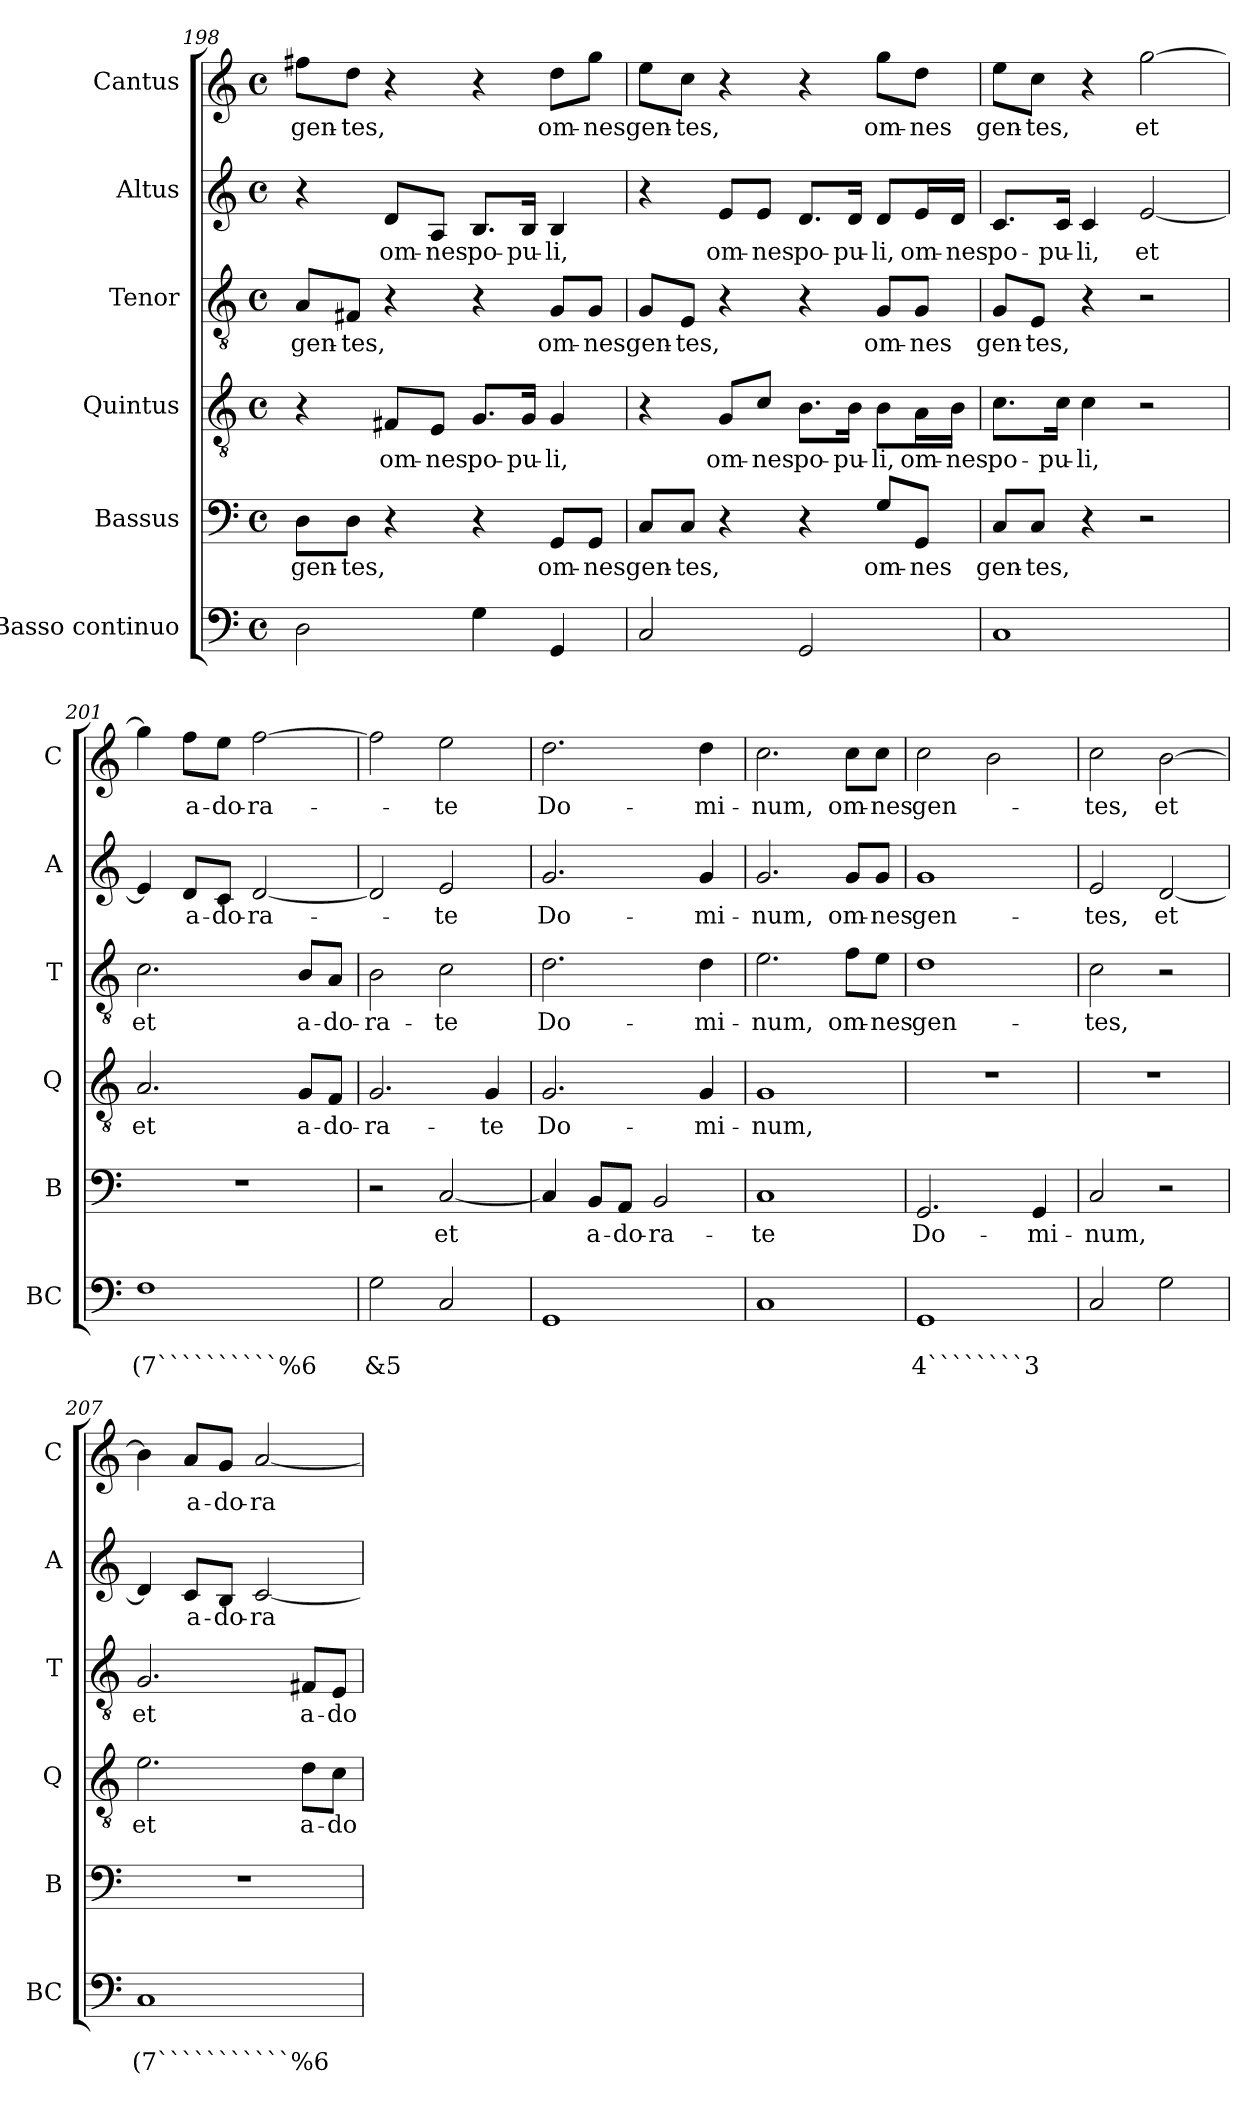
**kern	**text	**text	**kern	**text	**kern	**text	**kern	**text	**kern	**text	**kern	**text
*part6	*part6	*part6	*part5	*part5	*part4	*part4	*part3	*part3	*part2	*part2	*part1	*part1
*staff6	*staff6	*staff6	*staff5	*staff5	*staff4	*staff4	*staff3	*staff3	*staff2	*staff2	*staff1	*staff1
*I"Basso continuo	*	*	*I"Bassus	*	*I"Quintus	*	*I"Tenor	*	*I"Altus	*	*I"Cantus	*
*I'BC	*	*	*I'B	*	*I'Q	*	*I'T	*	*I'A	*	*I'C	*
*clefF4	*	*	*clefF4	*	*clefGv2	*	*clefGv2	*	*clefG2	*	*clefG2	*
*ITrd7c12	*	*	*	*	*	*	*	*	*	*	*	*
*k[]	*	*	*k[]	*	*k[]	*	*k[]	*	*k[]	*	*k[]	*
*C:	*	*	*C:	*	*C:	*	*C:	*	*C:	*	*C:	*
*M4/4	*	*	*M4/4	*	*M4/4	*	*M4/4	*	*M4/4	*	*M4/4	*
*met(c)	*	*	*met(c)	*	*met(c)	*	*met(c)	*	*met(c)	*	*met(c)	*
=198	=198	=198	=198	=198	=198	=198	=198	=198	=198	=198	=198	=198
!	!	!	!	!LO:LY:b	!	!	!	!LO:LY:b	!	!	!	!LO:LY:b
2DD\	.	.	8D\L	gen-	4r	.	8A/L	gen-	4r	.	8ff#X\L	gen-
!	!	!	!	!LO:LY:b	!	!	!	!LO:LY:b	!	!	!	!LO:LY:b
.	.	.	8D\J	-tes,	.	.	8F#X/J	-tes,	.	.	8dd\J	-tes,
!	!	!	!	!	!	!LO:LY:b	!	!	!	!LO:LY:b	!	!
.	.	.	4r	.	8F#X/L	om-	4r	.	8d/L	om-	4r	.
!	!	!	!	!	!	!LO:LY:b	!	!	!	!LO:LY:b	!	!
.	.	.	.	.	8E/J	-nes	.	.	8A/J	-nes	.	.
!	!	!	!	!	!	!LO:LY:b	!	!	!	!LO:LY:b	!	!
4GG\	.	.	4r	.	8.G/L	po-	4r	.	8.B/L	po-	4r	.
!	!	!	!	!	!	!LO:LY:b	!	!	!	!LO:LY:b	!	!
.	.	.	.	.	16G/Jk	-pu-	.	.	16B/Jk	-pu-	.	.
!	!	!	!	!LO:LY:b	!	!LO:LY:b	!	!LO:LY:b	!	!LO:LY:b	!	!LO:LY:b
4GGG/	.	.	8GG/L	om-	4G/	-li,	8G/L	om-	4B/	-li,	8dd\L	om-
!	!	!	!	!LO:LY:b	!	!	!	!LO:LY:b	!	!	!	!LO:LY:b
.	.	.	8GG/J	-nes	.	.	8G/J	-nes	.	.	8gg\J	-nes
!!LO:LB:g=z
=199	=199	=199	=199	=199	=199	=199	=199	=199	=199	=199	=199	=199
!	!	!	!	!LO:LY:b	!	!	!	!LO:LY:b	!	!	!	!LO:LY:b
2CC/	.	.	8C/L	gen-	4r	.	8G/L	gen-	4r	.	8ee\L	gen-
!	!	!	!	!LO:LY:b	!	!	!	!LO:LY:b	!	!	!	!LO:LY:b
.	.	.	8C/J	-tes,	.	.	8E/J	-tes,	.	.	8cc\J	-tes,
!	!	!	!	!	!	!LO:LY:b	!	!	!	!LO:LY:b	!	!
.	.	.	4r	.	8G/L	om-	4r	.	8e/L	om-	4r	.
!	!	!	!	!	!	!LO:LY:b	!	!	!	!LO:LY:b	!	!
.	.	.	.	.	8c/J	-nes	.	.	8e/J	-nes	.	.
!	!	!	!	!	!	!LO:LY:b	!	!	!	!LO:LY:b	!	!
2GGG/	.	.	4r	.	8.B\L	po-	4r	.	8.d/L	po-	4r	.
!	!	!	!	!	!	!LO:LY:b	!	!	!	!LO:LY:b	!	!
.	.	.	.	.	16B\Jk	-pu-	.	.	16d/Jk	-pu-	.	.
!	!	!	!	!LO:LY:b	!	!LO:LY:b	!	!LO:LY:b	!	!LO:LY:b	!	!LO:LY:b
.	.	.	8G/L	om-	8B\L	-li,	8G/L	om-	8d/L	-li,	8gg\L	om-
!	!	!	!	!LO:LY:b	!	!LO:LY:b	!	!LO:LY:b	!	!LO:LY:b	!	!LO:LY:b
.	.	.	8GG/J	-nes	16A\L	om-	8G/J	-nes	16e/L	om-	8dd\J	-nes
!	!	!	!	!	!	!LO:LY:b	!	!	!	!LO:LY:b	!	!
.	.	.	.	.	16B\JJ	-nes	.	.	16d/JJ	-nes	.	.
=200	=200	=200	=200	=200	=200	=200	=200	=200	=200	=200	=200	=200
!	!	!	!	!LO:LY:b	!	!LO:LY:b	!	!LO:LY:b	!	!LO:LY:b	!	!LO:LY:b
1CC	.	.	8C/L	gen-	8.c\L	po-	8G/L	gen-	8.c/L	po-	8ee\L	gen-
!	!	!	!	!LO:LY:b	!	!	!	!LO:LY:b	!	!	!	!LO:LY:b
.	.	.	8C/J	-tes,	.	.	8E/J	-tes,	.	.	8cc\J	-tes,
!	!	!	!	!	!	!LO:LY:b	!	!	!	!LO:LY:b	!	!
.	.	.	.	.	16c\Jk	-pu-	.	.	16c/Jk	-pu-	.	.
!	!	!	!	!	!	!LO:LY:b	!	!	!	!LO:LY:b	!	!
.	.	.	4r	.	4c\	-li,	4r	.	4c/	-li,	4r	.
!	!	!	!	!	!	!	!	!	!	!LO:LY:b	!	!LO:LY:b
.	.	.	2r	.	2r	.	2r	.	[2e/	et	[2gg\	et
=201	=201	=201	=201	=201	=201	=201	=201	=201	=201	=201	=201	=201
!	!	!LO:LY:b	!	!	!	!LO:LY:b	!	!LO:LY:b	!	!	!	!
1FF	.	(7``````````%6	1r	.	2.A/	et	2.c\	et	4e/]	.	4gg\]	.
!	!	!	!	!	!	!	!	!	!	!LO:LY:b	!	!LO:LY:b
.	.	.	.	.	.	.	.	.	8d/L	a-	8ff\L	a-
!	!	!	!	!	!	!	!	!	!	!LO:LY:b	!	!LO:LY:b
.	.	.	.	.	.	.	.	.	8c/J	-do-	8ee\J	-do-
!	!	!	!	!	!	!	!	!	!	!LO:LY:b	!	!LO:LY:b
.	.	.	.	.	.	.	.	.	[2d/	-ra-	[2ff\	-ra-
!	!	!	!	!	!	!LO:LY:b	!	!LO:LY:b	!	!	!	!
.	.	.	.	.	8G/L	a-	8B/L	a-	.	.	.	.
!	!	!	!	!	!	!LO:LY:b	!	!LO:LY:b	!	!	!	!
.	.	.	.	.	8F/J	-do-	8A/J	-do-	.	.	.	.
=202	=202	=202	=202	=202	=202	=202	=202	=202	=202	=202	=202	=202
!	!	!LO:LY:b	!	!	!	!LO:LY:b	!	!LO:LY:b	!	!	!	!
2GG\	.	&5	2r	.	2.G/	-ra-	2B\	-ra-	2d/]	.	2ff\]	.
!	!	!	!	!LO:LY:b	!	!	!	!LO:LY:b	!	!LO:LY:b	!	!LO:LY:b
2CC/	.	.	[2C/	et	.	.	2c\	-te	2e/	-te	2ee\	-te
!	!	!	!	!	!	!LO:LY:b	!	!	!	!	!	!
.	.	.	.	.	4G/	-te	.	.	.	.	.	.
=203	=203	=203	=203	=203	=203	=203	=203	=203	=203	=203	=203	=203
!	!	!	!	!	!	!LO:LY:b	!	!LO:LY:b	!	!LO:LY:b	!	!LO:LY:b
1GGG	.	.	4C/]	.	2.G/	Do-	2.d\	Do-	2.g/	Do-	2.dd\	Do-
!	!	!	!	!LO:LY:b	!	!	!	!	!	!	!	!
.	.	.	8BB/L	a-	.	.	.	.	.	.	.	.
!	!	!	!	!LO:LY:b	!	!	!	!	!	!	!	!
.	.	.	8AA/J	-do-	.	.	.	.	.	.	.	.
!	!	!	!	!LO:LY:b	!	!	!	!	!	!	!	!
.	.	.	2BB/	-ra-	.	.	.	.	.	.	.	.
!	!	!	!	!	!	!LO:LY:b	!	!LO:LY:b	!	!LO:LY:b	!	!LO:LY:b
.	.	.	.	.	4G/	-mi-	4d\	-mi-	4g/	-mi-	4dd\	-mi-
!!LO:LB:g=z
=204	=204	=204	=204	=204	=204	=204	=204	=204	=204	=204	=204	=204
!	!	!	!	!LO:LY:b	!	!LO:LY:b	!	!LO:LY:b	!	!LO:LY:b	!	!LO:LY:b
1CC	.	.	1C	-te	1G	-num,	2.e\	-num,	2.g/	-num,	2.cc\	-num,
!	!	!	!	!	!	!	!	!LO:LY:b	!	!LO:LY:b	!	!LO:LY:b
.	.	.	.	.	.	.	8f\L	om-	8g/L	om-	8cc\L	om-
!	!	!	!	!	!	!	!	!LO:LY:b	!	!LO:LY:b	!	!LO:LY:b
.	.	.	.	.	.	.	8e\J	-nes	8g/J	-nes	8cc\J	-nes
=205	=205	=205	=205	=205	=205	=205	=205	=205	=205	=205	=205	=205
!	!	!LO:LY:b	!	!LO:LY:b	!	!	!	!LO:LY:b	!	!LO:LY:b	!	!LO:LY:b
1GGG	.	4````````3	2.GG/	Do-	1r	.	1d	gen-	1g	gen-	2cc\	gen-
.	.	.	.	.	.	.	.	.	.	.	2b\	.
!	!	!	!	!LO:LY:b	!	!	!	!	!	!	!	!
.	.	.	4GG/	-mi-	.	.	.	.	.	.	.	.
=206	=206	=206	=206	=206	=206	=206	=206	=206	=206	=206	=206	=206
!	!	!	!	!LO:LY:b	!	!	!	!LO:LY:b	!	!LO:LY:b	!	!LO:LY:b
2CC/	.	.	2C/	-num,	1r	.	2c\	-tes,	2e/	-tes,	2cc\	-tes,
!	!	!	!	!	!	!	!	!	!	!LO:LY:b	!	!LO:LY:b
2GG\	.	.	2r	.	.	.	2r	.	[2d/	et	[2b\	et
=207	=207	=207	=207	=207	=207	=207	=207	=207	=207	=207	=207	=207
!	!	!LO:LY:b	!	!	!	!LO:LY:b	!	!LO:LY:b	!	!	!	!
1CC	.	(7```````````%6	1r	.	2.e\	et	2.G/	et	4d/]	.	4b\]	.
!	!	!	!	!	!	!	!	!	!	!LO:LY:b	!	!LO:LY:b
.	.	.	.	.	.	.	.	.	8c/L	a-	8a/L	a-
!	!	!	!	!	!	!	!	!	!	!LO:LY:b	!	!LO:LY:b
.	.	.	.	.	.	.	.	.	8B/J	-do-	8g/J	-do-
!	!	!	!	!	!	!	!	!	!	!LO:LY:b	!	!LO:LY:b
.	.	.	.	.	.	.	.	.	[2c/	-ra-	[2a/	-ra-
!	!	!	!	!	!	!LO:LY:b	!	!LO:LY:b	!	!	!	!
.	.	.	.	.	8d\L	a-	8F#X/L	a-	.	.	.	.
!	!	!	!	!	!	!LO:LY:b	!	!LO:LY:b	!	!	!	!
.	.	.	.	.	8c\J	-do-	8E/J	-do-	.	.	.	.
=	=	=	=	=	=	=	=	=	=	=	=	=
*-	*-	*-	*-	*-	*-	*-	*-	*-	*-	*-	*-	*-
